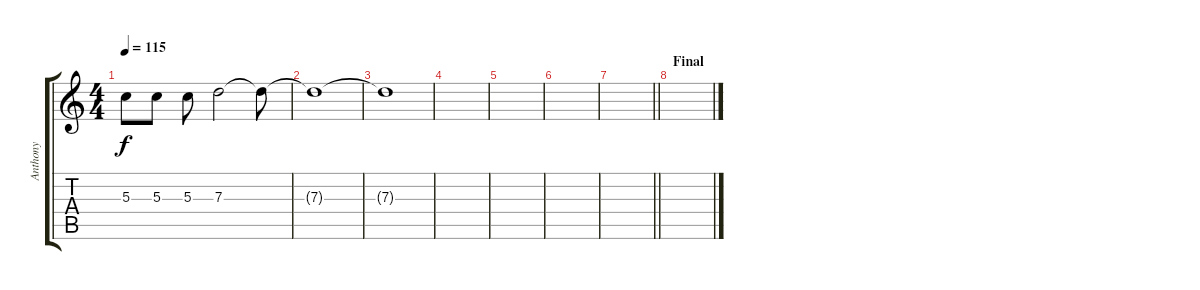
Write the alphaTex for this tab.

\track ("Anthony" "Anthony") {instrument electricguitarjazz}
\staff {score tabs}
\tuning (E4 B3 G3 D3 A2 E2) {hide}
\ts (4 4)
\tempo 115
\clef g2
\ks c
5.3.8{dy f} 5.3.8 5.3.8 7.3.2 7.3{t}.8 |
7.3{t}.1 |
7.3{t}.1 |
|
|
|
\barLineRight lightlight
|
\section ("" "Final")
